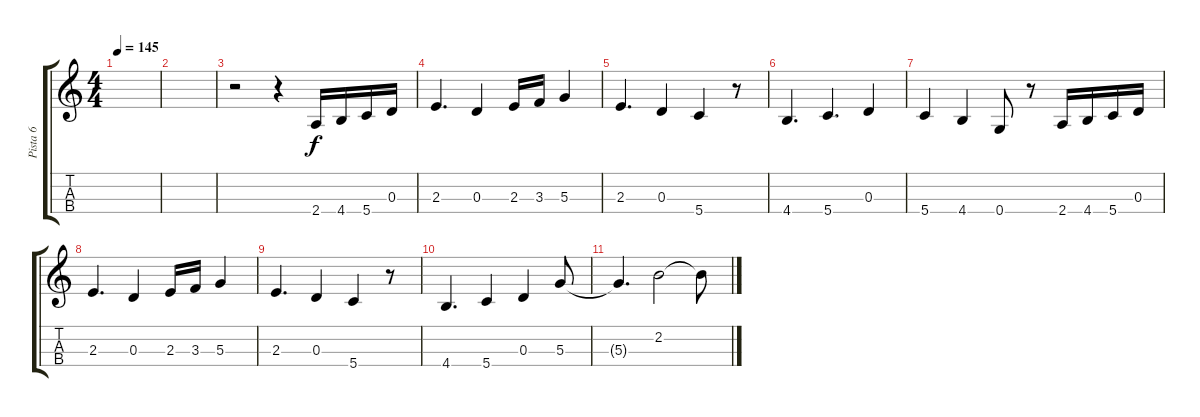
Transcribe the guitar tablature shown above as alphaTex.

\track ("Pista 6" "Pista 6") {instrument stringensemble1}
\staff {score tabs}
\tuning (E5 A4 D4 G3) {hide}
\ts (4 4)
\tempo 145
\clef g2
\ks c
|
|
r.2 r.4 2.4.16 4.4.16 5.4.16 0.3.16 |
2.3.4{d} 0.3.4 2.3.16 3.3.16 5.3.4 |
2.3.4{d} 0.3.4 5.4.4 r.8 |
4.4.4{d} 5.4.4{d} 0.3.4 |
5.4.4 4.4.4 0.4.8 r.8 2.4.16 4.4.16 5.4.16 0.3.16 |
2.3.4{d} 0.3.4 2.3.16 3.3.16 5.3.4 |
2.3.4{d} 0.3.4 5.4.4 r.8 |
4.4.4{d} 5.4.4 0.3.4 5.3.8 |
5.3{t}.4{d} 2.2.2 2.2{t}.8
